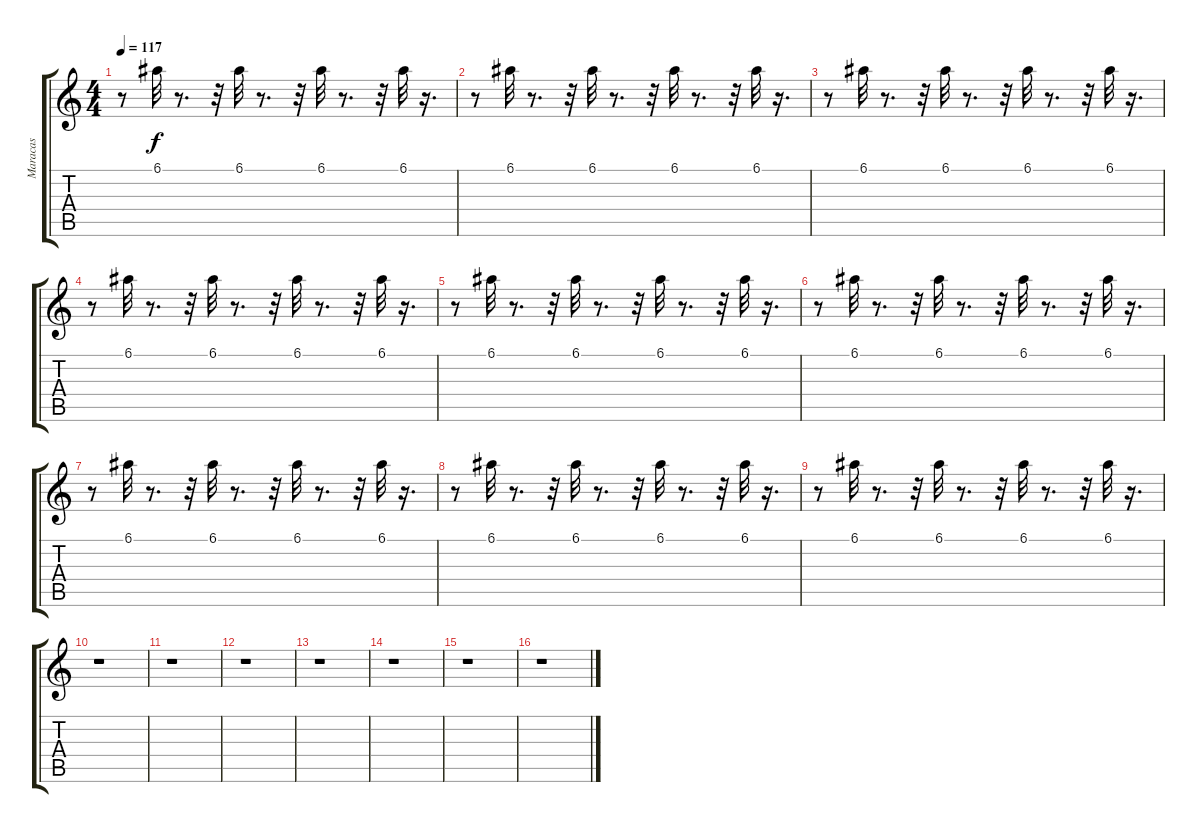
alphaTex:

\track ("Maracas" "Maracas") {instrument electricguitarmuted}
\staff {score tabs}
\tuning (E4 B3 G3 D3 A2 E2) {hide}
\ts (4 4)
\tempo 117
\clef g2
\ks c
r.8{dy f} 6.1.32 r.8{d} r.32 6.1.32 r.8{d} r.32 6.1.32 r.8{d} r.32 6.1.32 r.16{d} |
r.8 6.1.32 r.8{d} r.32 6.1.32 r.8{d} r.32 6.1.32 r.8{d} r.32 6.1.32 r.16{d} |
r.8 6.1.32 r.8{d} r.32 6.1.32 r.8{d} r.32 6.1.32 r.8{d} r.32 6.1.32 r.16{d} |
r.8 6.1.32 r.8{d} r.32 6.1.32 r.8{d} r.32 6.1.32 r.8{d} r.32 6.1.32 r.16{d} |
r.8 6.1.32 r.8{d} r.32 6.1.32 r.8{d} r.32 6.1.32 r.8{d} r.32 6.1.32 r.16{d} |
r.8 6.1.32 r.8{d} r.32 6.1.32 r.8{d} r.32 6.1.32 r.8{d} r.32 6.1.32 r.16{d} |
r.8 6.1.32 r.8{d} r.32 6.1.32 r.8{d} r.32 6.1.32 r.8{d} r.32 6.1.32 r.16{d} |
r.8 6.1.32 r.8{d} r.32 6.1.32 r.8{d} r.32 6.1.32 r.8{d} r.32 6.1.32 r.16{d} |
r.8 6.1.32 r.8{d} r.32 6.1.32 r.8{d} r.32 6.1.32 r.8{d} r.32 6.1.32 r.16{d} |
r.1 |
r.1 |
r.1 |
r.1 |
r.1 |
r.1 |
r.1
